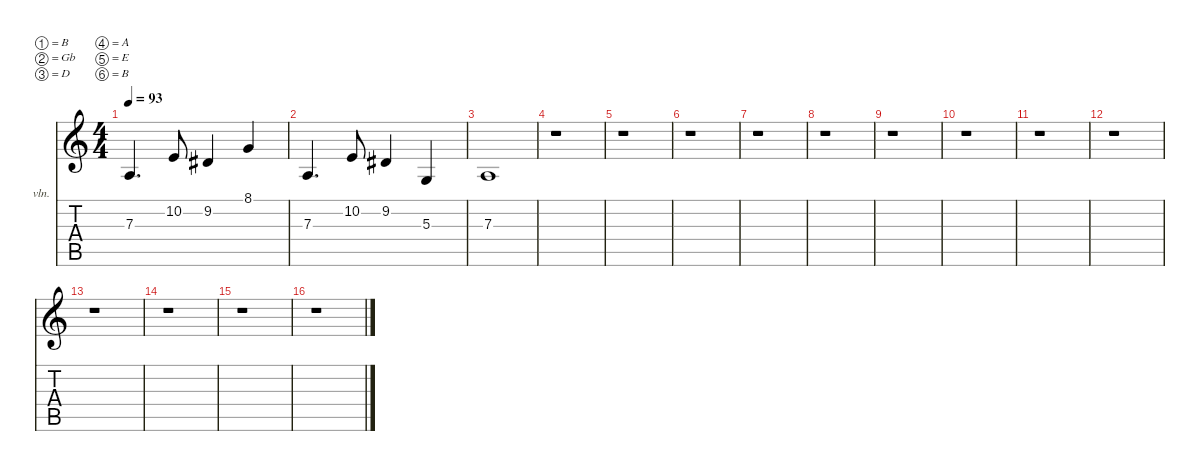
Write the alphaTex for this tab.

\defaultSystemsLayout 2
\hideDynamics
\bracketExtendMode nobrackets
\firstSystemTrackNameOrientation horizontal
\otherSystemsTrackNameOrientation horizontal
\track ("Vocals" "vln.") {instrument synthstrings1}
\staff {score tabs}
\tuning (B3 Gb3 D3 A2 E2 B1)
\ts (4 4)
\scale
1.03043
\tempo 93
\accidentals auto
\clef g2
\ottava regular
\simile none
\ks c
7.3.4{d dy f beam Up} 10.2.8{beam Up} 9.2{acc #}.4{beam Up} 8.1.4{beam Up} |
\scale
0.969568 7.3.4{d beam Up} 10.2.8{beam Up} 9.2{acc #}.4{beam Up} 5.3.4{beam Up} |
\scale
1.03043 7.3.1{beam Up} |
\scale
0.969568 r.1{beam Down} |
\scale
1.03175 r.1{beam Down} |
\scale
0.968253 r.1{beam Down} |
\scale
1.03175 r.1{beam Down} |
\scale
0.968253 r.1{beam Down} |
\scale
1.03175 r.1{beam Down} |
\scale
0.968253 r.1{beam Down} |
\scale
1.03175 r.1{beam Down} |
\scale
0.968253 r.1{beam Down} |
\scale
1.03175 r.1{beam Down} |
\scale
0.968253 r.1{beam Down} |
\scale
1.03701 r.1{beam Down} |
\scale
0.96299 r.1{beam Down}
